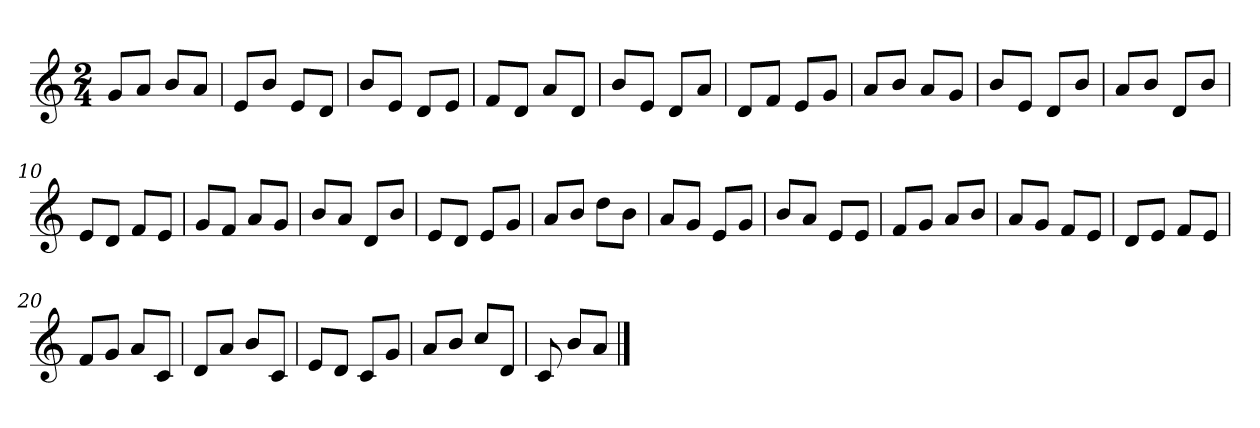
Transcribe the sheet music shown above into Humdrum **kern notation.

**kern
*part1
*staff1
*clefG2
*M2/4
=1
8g/L
8a/J
8b/L
8a/J
=2
8e/L
8b/J
8e/L
8d/J
=3
8b/L
8e/J
8d/L
8e/J
=4
8f/L
8d/J
8a/L
8d/J
=5
8b/L
8e/J
8d/L
8a/J
=6
8d/L
8f/J
8e/L
8g/J
=7
8a/L
8b/J
8a/L
8g/J
=8
8b/L
8e/J
8d/L
8b/J
=9
8a/L
8b/J
8d/L
8b/J
=10
8e/L
8d/J
8f/L
8e/J
=11
8g/L
8f/J
8a/L
8g/J
=12
8b/L
8a/J
8d/L
8b/J
=13
8e/L
8d/J
8e/L
8g/J
=14
8a/L
8b/J
8dd\L
8b\J
=15
8a/L
8g/J
8e/L
8g/J
=16
8b/L
8a/J
8e/L
8e/J
=17
8f/L
8g/J
8a/L
8b/J
=18
8a/L
8g/J
8f/L
8e/J
=19
8d/L
8e/J
8f/L
8e/J
=20
8f/L
8g/J
8a/L
8c/J
=21
8d/L
8a/J
8b/L
8c/J
=22
8e/L
8d/J
8c/L
8g/J
=23
8a/L
8b/J
8cc/L
8d/J
=24
8c
8b/L
8a/J
==
*-
